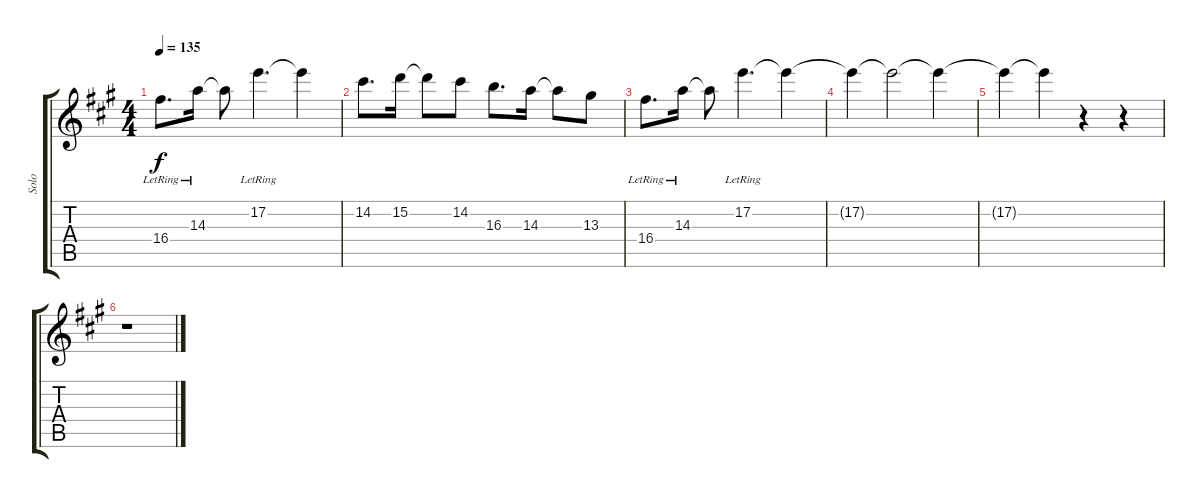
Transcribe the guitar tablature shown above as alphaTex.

\track ("Solo" "Solo") {instrument overdrivenguitar}
\staff {score tabs}
\tuning (E4 B3 G3 D3 A2 D2) {hide}
\ts (4 4)
\tempo 135
\clef g2
\ks a
16.4{lr}.8{d dy f} 14.3{lr}.16 14.3{t}.8 17.2{lr}.4{d} 17.2{t}.4 |
14.2.8{d} 15.2.16 15.2{t}.8 14.2.8 16.3.8{d} 14.3.16 14.3{t}.8 13.3.8 |
16.4{lr}.8{d} 14.3{lr}.16 14.3{t}.8 17.2{lr}.4{d} 17.2{t}.4 |
17.2{t}.4 17.2{t}.2 17.2{t}.4 |
17.2{t}.4 17.2{t}.4 r.4 r.4 |
r.1
